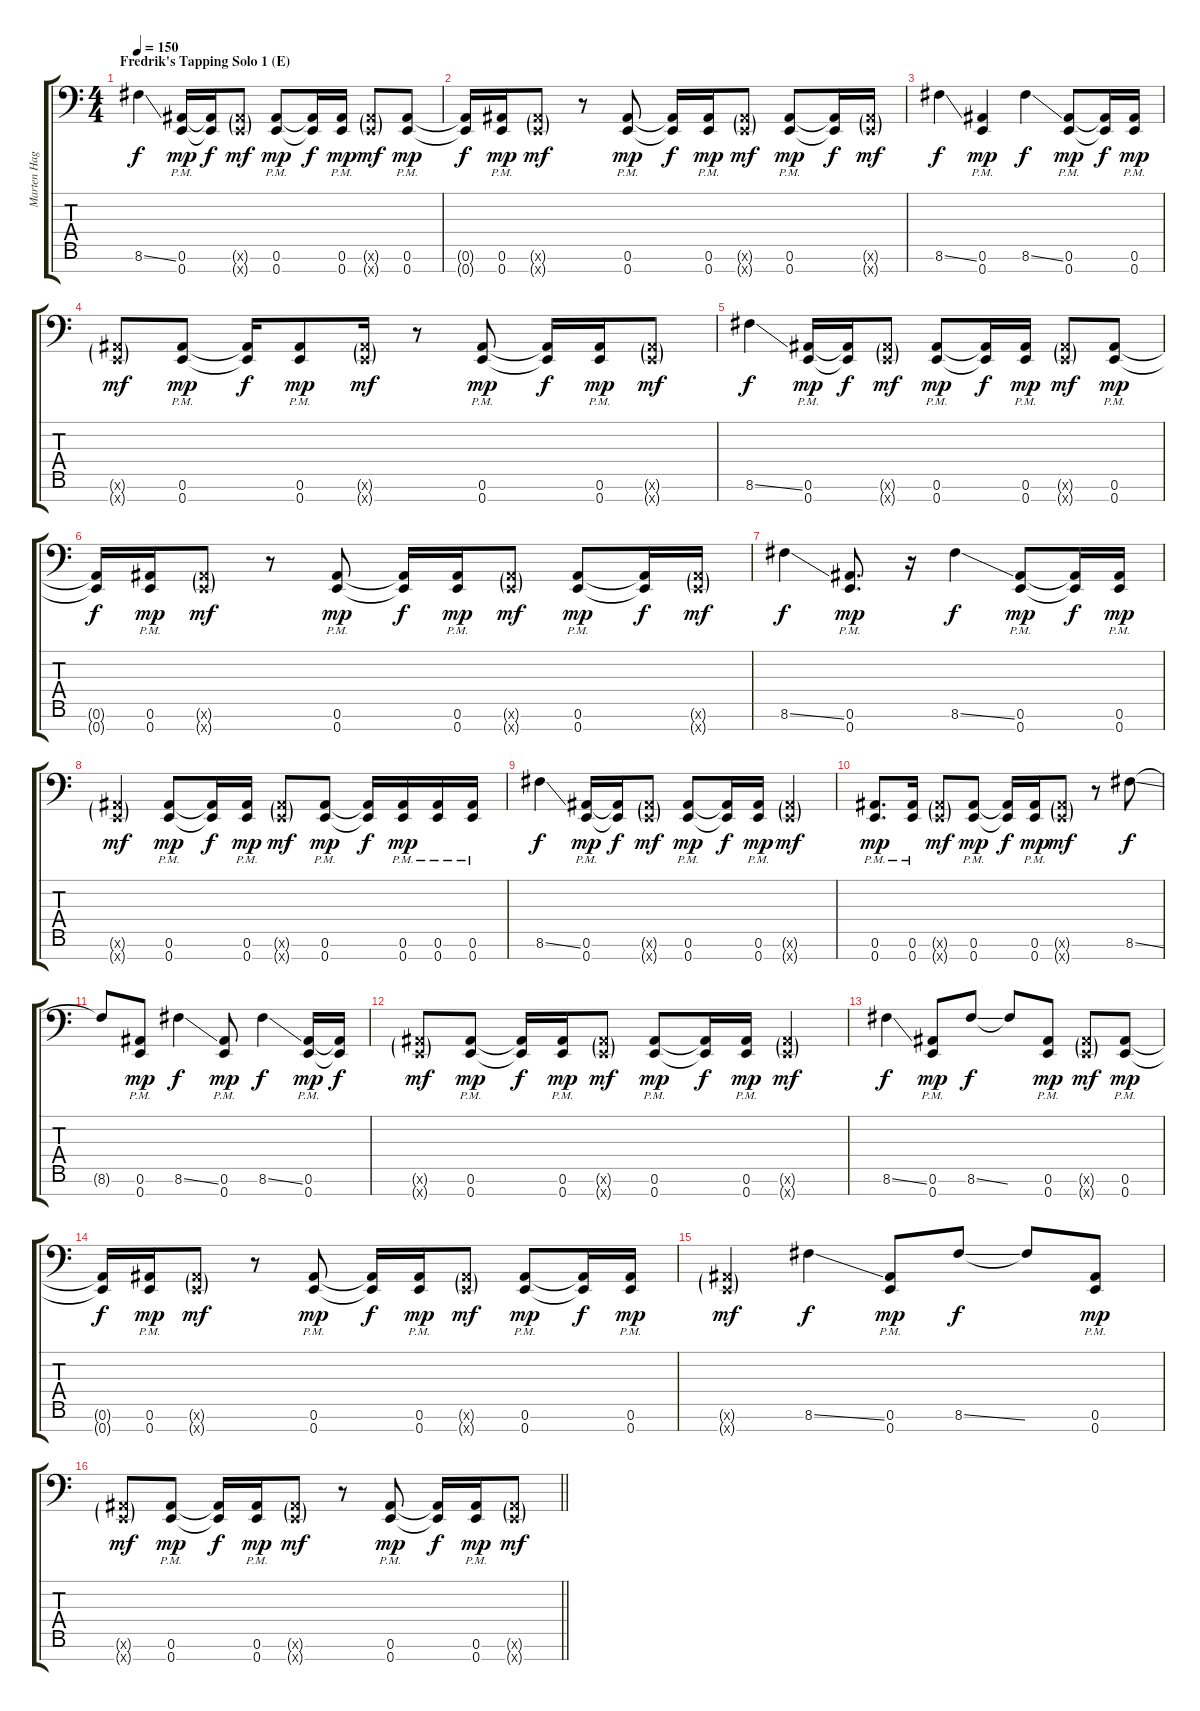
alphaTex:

\track ("Marten Hagstrom (8 string Guitar in E)" "Marten Hag") {instrument overdrivenguitar}
\staff {score tabs}
\tuning (Bb3 F3 Db3 Ab2 Eb2 Bb1 E1) {hide}
\ts (4 4)
\section ("" "Fredrik's Tapping Solo 1 (E)")
\tempo 150
\clef f4
\ks c
8.6{ss}.4{dy f} (0.6{pm} 0.7{pm}).16{dy mp} (0.6{t} 0.7{t}).16{dy f} (0.6{g x} 0.7{g x}).8{dy mf} (0.6{pm} 0.7{pm}).8{dy mp} (0.6{t} 0.7{t}).16{dy f} (0.6{pm} 0.7{pm}).16{dy mp} (0.6{g x} 0.7{g x}).8{dy mf} (0.6{pm} 0.7{pm}).8{dy mp} |
(0.6{t} 0.7{t}).16{dy f} (0.6{pm} 0.7{pm}).16{dy mp} (0.6{g x} 0.7{g x}).8{dy mf} r.8 (0.6{pm} 0.7{pm}).8{dy mp} (0.6{t} 0.7{t}).16{dy f} (0.6{pm} 0.7{pm}).16{dy mp} (0.6{g x} 0.7{g x}).8{dy mf} (0.6{pm} 0.7{pm}).8{dy mp} (0.6{t} 0.7{t}).16{dy f} (0.6{g x} 0.7{g x}).16{dy mf} |
8.6{ss}.4{dy f} (0.6{pm} 0.7{pm}).4{dy mp} 8.6{ss}.4{dy f} (0.6{pm} 0.7{pm}).8{dy mp} (0.6{t} 0.7{t}).16{dy f} (0.6{pm} 0.7{pm}).16{dy mp} |
(0.6{g x} 0.7{g x}).8{dy mf} (0.6{pm} 0.7{pm}).8{dy mp} (0.6{t} 0.7{t}).16{dy f} (0.6{pm} 0.7{pm}).8{dy mp} (0.6{g x} 0.7{g x}).16{dy mf} r.8 (0.6{pm} 0.7{pm}).8{dy mp} (0.6{t} 0.7{t}).16{dy f} (0.6{pm} 0.7{pm}).16{dy mp} (0.6{g x} 0.7{g x}).8{dy mf} |
8.6{ss}.4{dy f} (0.6{pm} 0.7{pm}).16{dy mp} (0.6{t} 0.7{t}).16{dy f} (0.6{g x} 0.7{g x}).8{dy mf} (0.6{pm} 0.7{pm}).8{dy mp} (0.6{t} 0.7{t}).16{dy f} (0.6{pm} 0.7{pm}).16{dy mp} (0.6{g x} 0.7{g x}).8{dy mf} (0.6{pm} 0.7{pm}).8{dy mp} |
(0.6{t} 0.7{t}).16{dy f} (0.6{pm} 0.7{pm}).16{dy mp} (0.6{g x} 0.7{g x}).8{dy mf} r.8 (0.6{pm} 0.7{pm}).8{dy mp} (0.6{t} 0.7{t}).16{dy f} (0.6{pm} 0.7{pm}).16{dy mp} (0.6{g x} 0.7{g x}).8{dy mf} (0.6{pm} 0.7{pm}).8{dy mp} (0.6{t} 0.7{t}).16{dy f} (0.6{g x} 0.7{g x}).16{dy mf} |
8.6{ss}.4{dy f} (0.6{pm} 0.7{pm}).8{d dy mp} r.16 8.6{ss}.4{dy f} (0.6{pm} 0.7{pm}).8{dy mp} (0.6{t} 0.7{t}).16{dy f} (0.6{pm} 0.7{pm}).16{dy mp} |
(0.6{g x} 0.7{g x}).4{dy mf} (0.6{pm} 0.7{pm}).8{dy mp} (0.6{t} 0.7{t}).16{dy f} (0.6{pm} 0.7{pm}).16{dy mp} (0.6{g x} 0.7{g x}).8{dy mf} (0.6{pm} 0.7{pm}).8{dy mp} (0.6{t} 0.7{t}).16{dy f} (0.6{pm} 0.7{pm}).16{dy mp} (0.6{pm} 0.7{pm}).16 (0.6{pm} 0.7{pm}).16 |
8.6{ss}.4{dy f} (0.6{pm} 0.7{pm}).16{dy mp} (0.6{t} 0.7{t}).16{dy f} (0.6{g x} 0.7{g x}).8{dy mf} (0.6{pm} 0.7{pm}).8{dy mp} (0.6{t} 0.7{t}).16{dy f} (0.6{pm} 0.7{pm}).16{dy mp} (0.6{g x} 0.7{g x}).4{dy mf} |
(0.6{pm} 0.7{pm}).8{d dy mp} (0.6{pm} 0.7{pm}).16 (0.6{g x} 0.7{g x}).8{dy mf} (0.6{pm} 0.7{pm}).8{dy mp} (0.6{t} 0.7{t}).16{dy f} (0.6{pm} 0.7{pm}).16{dy mp} (0.6{g x} 0.7{g x}).8{dy mf} r.8 8.6{ss}.8{dy f} |
8.6{t}.8 (0.6{pm} 0.7{pm}).8{dy mp} 8.6{ss}.4{dy f} (0.6{pm} 0.7{pm}).8{dy mp} 8.6{ss}.4{dy f} (0.6{pm} 0.7{pm}).16{dy mp} (0.6{t} 0.7{t}).16{dy f} |
(0.6{g x} 0.7{g x}).8{dy mf} (0.6{pm} 0.7{pm}).8{dy mp} (0.6{t} 0.7{t}).16{dy f} (0.6{pm} 0.7{pm}).16{dy mp} (0.6{g x} 0.7{g x}).8{dy mf} (0.6{pm} 0.7{pm}).8{dy mp} (0.6{t} 0.7{t}).16{dy f} (0.6{pm} 0.7{pm}).16{dy mp} (0.6{g x} 0.7{g x}).4{dy mf} |
8.6{ss}.4{dy f} (0.6{pm} 0.7{pm}).8{dy mp} 8.6{ss}.8{dy f} 8.6{t}.8 (0.6{pm} 0.7{pm}).8{dy mp} (0.6{g x} 0.7{g x}).8{dy mf} (0.6{pm} 0.7{pm}).8{dy mp} |
(0.6{t} 0.7{t}).16{dy f} (0.6{pm} 0.7{pm}).16{dy mp} (0.6{g x} 0.7{g x}).8{dy mf} r.8 (0.6{pm} 0.7{pm}).8{dy mp} (0.6{t} 0.7{t}).16{dy f} (0.6{pm} 0.7{pm}).16{dy mp} (0.6{g x} 0.7{g x}).8{dy mf} (0.6{pm} 0.7{pm}).8{dy mp} (0.6{t} 0.7{t}).16{dy f} (0.6{pm} 0.7{pm}).16{dy mp} |
(0.6{g x} 0.7{g x}).4{dy mf} 8.6{ss}.4{dy f} (0.6{pm} 0.7{pm}).8{dy mp} 8.6{ss}.8{dy f} 8.6{t}.8 (0.6{pm} 0.7{pm}).8{dy mp} |
\barLineRight lightlight
(0.6{g x} 0.7{g x}).8{dy mf} (0.6{pm} 0.7{pm}).8{dy mp} (0.6{t} 0.7{t}).16{dy f} (0.6{pm} 0.7{pm}).16{dy mp} (0.6{g x} 0.7{g x}).8{dy mf} r.8 (0.6{pm} 0.7{pm}).8{dy mp} (0.6{t} 0.7{t}).16{dy f} (0.6{pm} 0.7{pm}).16{dy mp} (0.6{g x} 0.7{g x}).8{dy mf}
